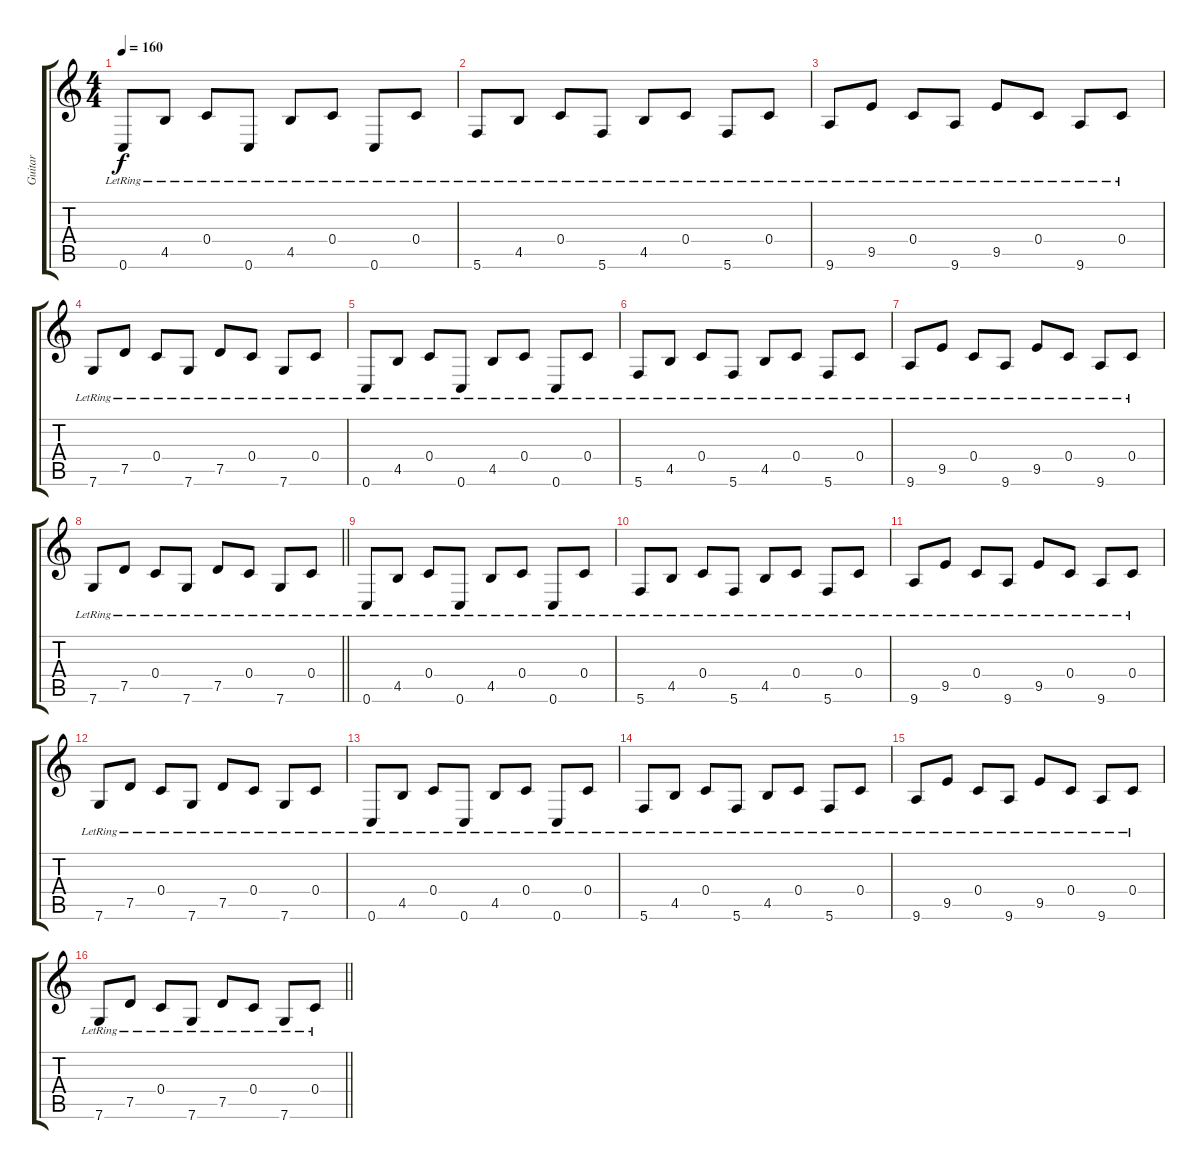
\track ("Guitar" "Guitar") {instrument electricguitarclean}
\staff {score tabs}
\tuning (D4 A3 F3 C3 G2 C2) {hide}
\ts (4 4)
\tempo 160
\clef g2
\ks c
0.6{lr}.8{dy f volume 9} 4.5{lr}.8 0.4{lr}.8 0.6{lr}.8 4.5{lr}.8 0.4{lr}.8 0.6{lr}.8 0.4{lr}.8 |
5.6{lr}.8 4.5{lr}.8 0.4{lr}.8 5.6{lr}.8 4.5{lr}.8 0.4{lr}.8 5.6{lr}.8 0.4{lr}.8 |
9.6{lr}.8 9.5{lr}.8 0.4{lr}.8 9.6{lr}.8 9.5{lr}.8 0.4{lr}.8 9.6{lr}.8 0.4{lr}.8 |
7.6{lr}.8 7.5{lr}.8 0.4{lr}.8 7.6{lr}.8 7.5{lr}.8 0.4{lr}.8 7.6{lr}.8 0.4{lr}.8 |
0.6{lr}.8{volume 5} 4.5{lr}.8 0.4{lr}.8 0.6{lr}.8 4.5{lr}.8 0.4{lr}.8 0.6{lr}.8 0.4{lr}.8 |
5.6{lr}.8 4.5{lr}.8 0.4{lr}.8 5.6{lr}.8 4.5{lr}.8 0.4{lr}.8 5.6{lr}.8 0.4{lr}.8 |
9.6{lr}.8 9.5{lr}.8 0.4{lr}.8 9.6{lr}.8 9.5{lr}.8 0.4{lr}.8 9.6{lr}.8 0.4{lr}.8 |
\barLineRight lightlight
7.6{lr}.8 7.5{lr}.8 0.4{lr}.8 7.6{lr}.8 7.5{lr}.8 0.4{lr}.8 7.6{lr}.8 0.4{lr}.8 |
0.6{lr}.8{volume 4} 4.5{lr}.8 0.4{lr}.8 0.6{lr}.8 4.5{lr}.8 0.4{lr}.8 0.6{lr}.8 0.4{lr}.8 |
5.6{lr}.8 4.5{lr}.8 0.4{lr}.8 5.6{lr}.8 4.5{lr}.8 0.4{lr}.8 5.6{lr}.8 0.4{lr}.8 |
9.6{lr}.8 9.5{lr}.8 0.4{lr}.8 9.6{lr}.8 9.5{lr}.8 0.4{lr}.8 9.6{lr}.8 0.4{lr}.8 |
7.6{lr}.8 7.5{lr}.8 0.4{lr}.8 7.6{lr}.8 7.5{lr}.8 0.4{lr}.8 7.6{lr}.8 0.4{lr}.8 |
0.6{lr}.8{volume 0} 4.5{lr}.8 0.4{lr}.8 0.6{lr}.8 4.5{lr}.8 0.4{lr}.8 0.6{lr}.8 0.4{lr}.8 |
5.6{lr}.8 4.5{lr}.8 0.4{lr}.8 5.6{lr}.8 4.5{lr}.8 0.4{lr}.8 5.6{lr}.8 0.4{lr}.8 |
9.6{lr}.8 9.5{lr}.8 0.4{lr}.8 9.6{lr}.8 9.5{lr}.8 0.4{lr}.8 9.6{lr}.8 0.4{lr}.8 |
\barLineRight lightlight
7.6{lr}.8 7.5{lr}.8 0.4{lr}.8 7.6{lr}.8 7.5{lr}.8 0.4{lr}.8 7.6{lr}.8 0.4{lr}.8
